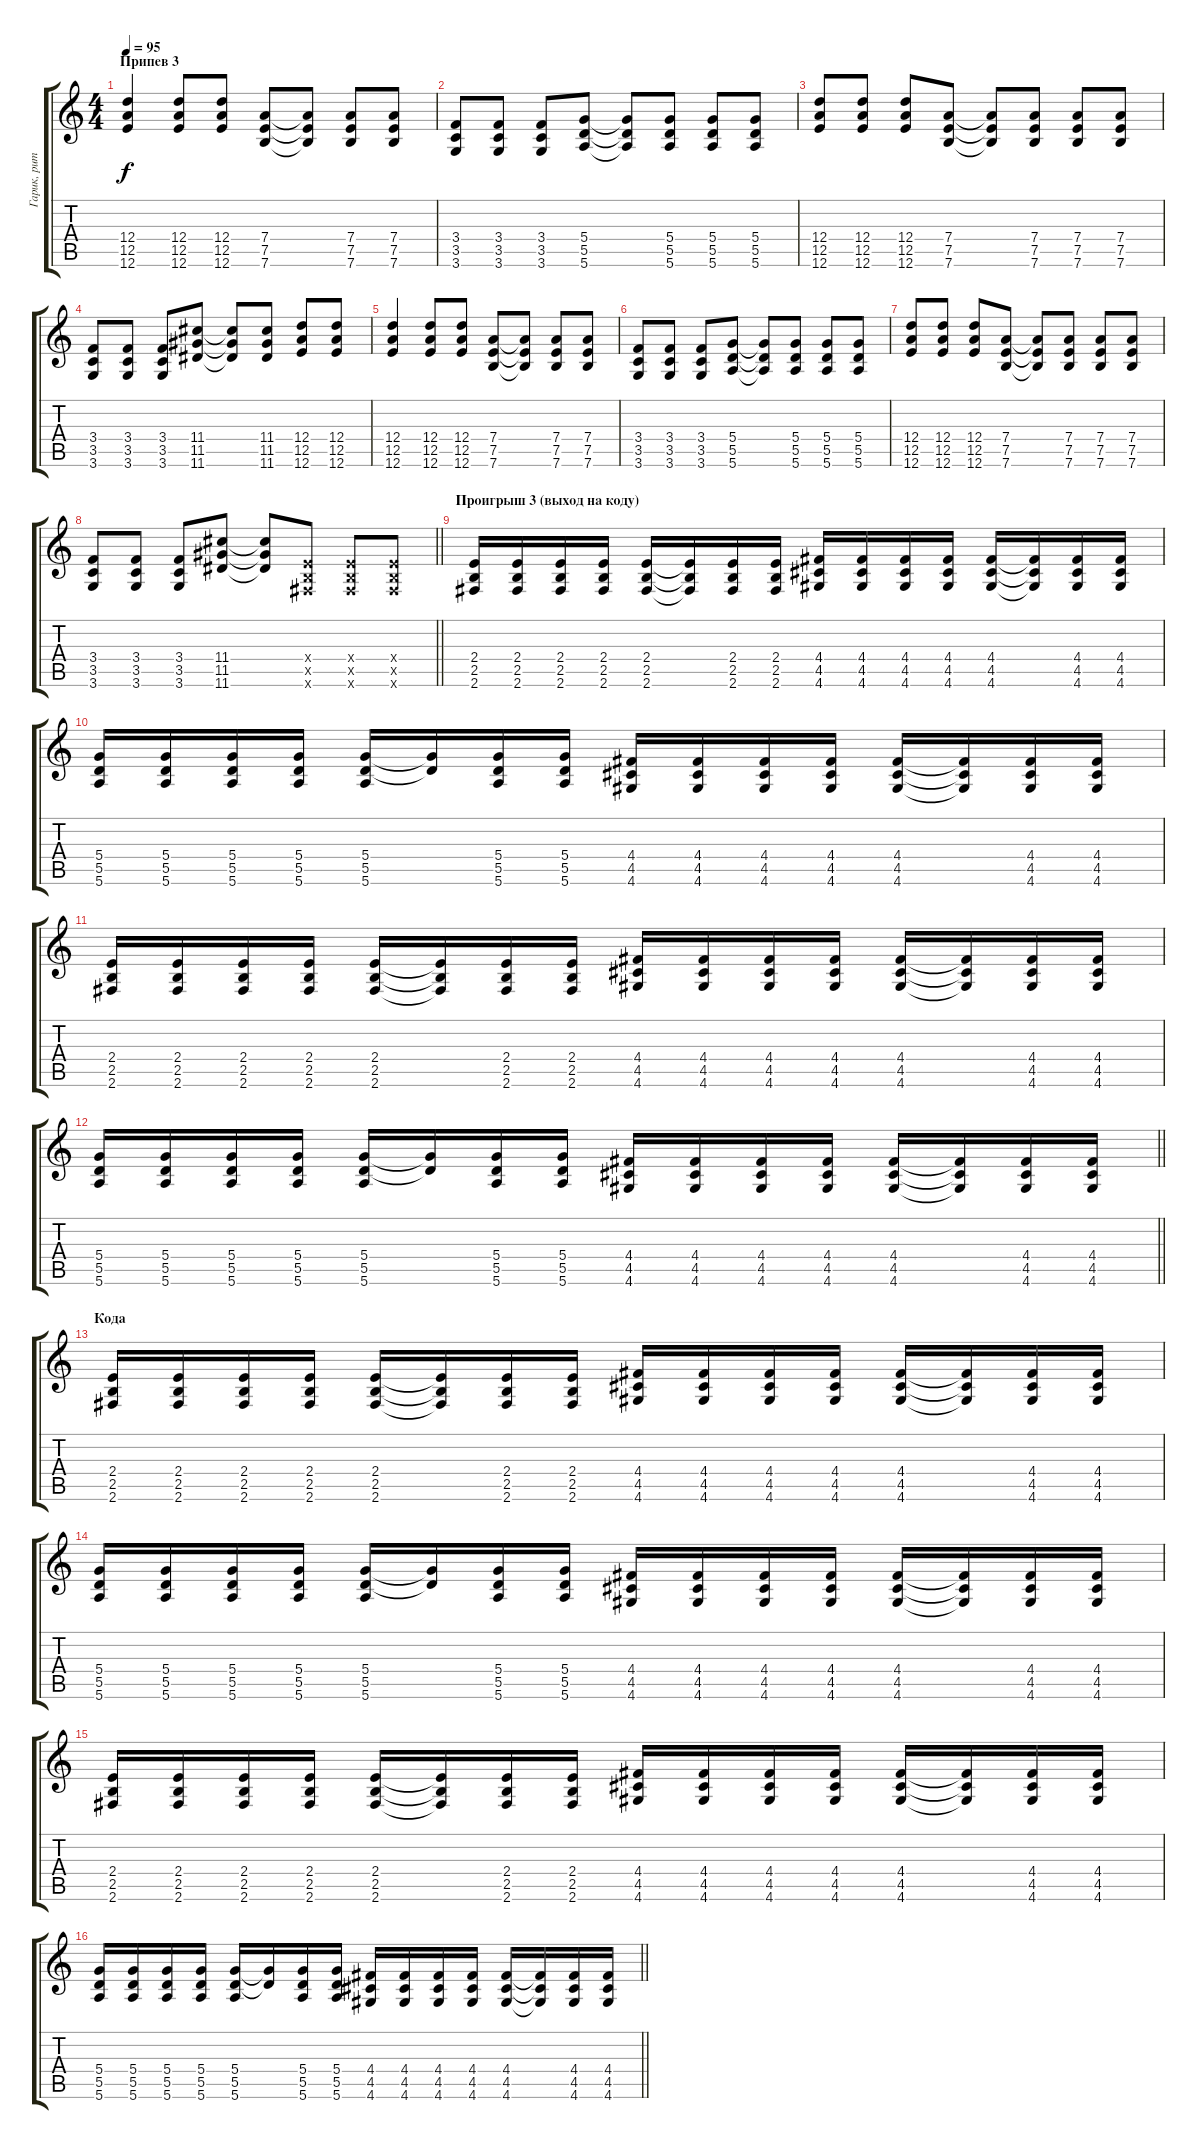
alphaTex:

\track ("Гарик, ритм + эффекты" "Гарик, рит") {solo instrument distortionguitar}
\staff {score tabs}
\tuning (E4 B3 G3 D3 A2 E2) {hide}
\ts (4 4)
\section ("" "Припев 3")
\tempo 95
\clef g2
\ks c
(12.4 12.5 12.6).4{dy f} (12.4 12.5 12.6).8 (12.4 12.5 12.6).8 (7.4 7.5 7.6).8 (7.4{t} 7.5{t} 7.6{t}).8 (7.4 7.5 7.6).8 (7.4 7.5 7.6).8 |
(3.4 3.5 3.6).8 (3.4 3.5 3.6).8 (3.4 3.5 3.6).8 (5.4 5.5 5.6).8 (5.4{t} 5.5{t} 5.6{t}).8 (5.4 5.5 5.6).8 (5.4 5.5 5.6).8 (5.4 5.5 5.6).8 |
(12.4 12.5 12.6).8 (12.4 12.5 12.6).8 (12.4 12.5 12.6).8 (7.4 7.5 7.6).8 (7.4{t} 7.5{t} 7.6{t}).8 (7.4 7.5 7.6).8 (7.4 7.5 7.6).8 (7.4 7.5 7.6).8 |
(3.4 3.5 3.6).8 (3.4 3.5 3.6).8 (3.4 3.5 3.6).8 (11.4 11.5 11.6).8 (11.4{t} 11.5{t} 11.6{t}).8 (11.4 11.5 11.6).8 (12.4 12.5 12.6).8 (12.4 12.5 12.6).8 |
(12.4 12.5 12.6).4 (12.4 12.5 12.6).8 (12.4 12.5 12.6).8 (7.4 7.5 7.6).8 (7.4{t} 7.5{t} 7.6{t}).8 (7.4 7.5 7.6).8 (7.4 7.5 7.6).8 |
(3.4 3.5 3.6).8 (3.4 3.5 3.6).8 (3.4 3.5 3.6).8 (5.4 5.5 5.6).8 (5.4{t} 5.5{t} 5.6{t}).8 (5.4 5.5 5.6).8 (5.4 5.5 5.6).8 (5.4 5.5 5.6).8 |
(12.4 12.5 12.6).8 (12.4 12.5 12.6).8 (12.4 12.5 12.6).8 (7.4 7.5 7.6).8 (7.4{t} 7.5{t} 7.6{t}).8 (7.4 7.5 7.6).8 (7.4 7.5 7.6).8 (7.4 7.5 7.6).8 |
\barLineRight lightlight
(3.4 3.5 3.6).8 (3.4 3.5 3.6).8 (3.4 3.5 3.6).8 (11.4 11.5 11.6).8 (11.4{t} 11.5{t} 11.6{t}).8 (2.4{x} 2.5{x} 2.6{x}).8 (2.4{x} 2.5{x} 2.6{x}).8 (2.4{x} 2.5{x} 2.6{x}).8 |
\section ("" "Проигрыш 3 (выход на коду)")
(2.4 2.5 2.6).16 (2.4 2.5 2.6).16 (2.4 2.5 2.6).16 (2.4 2.5 2.6).16 (2.4 2.5 2.6).16 (2.4{t} 2.5{t} 2.6{t}).16 (2.4 2.5 2.6).16 (2.4 2.5 2.6).16 (4.4 4.5 4.6).16 (4.4 4.5 4.6).16 (4.4 4.5 4.6).16 (4.4 4.5 4.6).16 (4.4 4.5 4.6).16 (4.4{t} 4.5{t} 4.6{t}).16 (4.4 4.5 4.6).16 (4.4 4.5 4.6).16 |
(5.4 5.5 5.6).16 (5.4 5.5 5.6).16 (5.4 5.5 5.6).16 (5.4 5.5 5.6).16 (5.4 5.5 5.6).16 (5.4{t} 5.5{t}).16 (5.4 5.5 5.6).16 (5.4 5.5 5.6).16 (4.4 4.5 4.6).16 (4.4 4.5 4.6).16 (4.4 4.5 4.6).16 (4.4 4.5 4.6).16 (4.4 4.5 4.6).16 (4.4{t} 4.5{t} 4.6{t}).16 (4.4 4.5 4.6).16 (4.4 4.5 4.6).16 |
(2.4 2.5 2.6).16 (2.4 2.5 2.6).16 (2.4 2.5 2.6).16 (2.4 2.5 2.6).16 (2.4 2.5 2.6).16 (2.4{t} 2.5{t} 2.6{t}).16 (2.4 2.5 2.6).16 (2.4 2.5 2.6).16 (4.4 4.5 4.6).16 (4.4 4.5 4.6).16 (4.4 4.5 4.6).16 (4.4 4.5 4.6).16 (4.4 4.5 4.6).16 (4.4{t} 4.5{t} 4.6{t}).16 (4.4 4.5 4.6).16 (4.4 4.5 4.6).16 |
\barLineRight lightlight
(5.4 5.5 5.6).16 (5.4 5.5 5.6).16 (5.4 5.5 5.6).16 (5.4 5.5 5.6).16 (5.4 5.5 5.6).16 (5.4{t} 5.5{t}).16 (5.4 5.5 5.6).16 (5.4 5.5 5.6).16 (4.4 4.5 4.6).16 (4.4 4.5 4.6).16 (4.4 4.5 4.6).16 (4.4 4.5 4.6).16 (4.4 4.5 4.6).16 (4.4{t} 4.5{t} 4.6{t}).16 (4.4 4.5 4.6).16 (4.4 4.5 4.6).16 |
\section ("" "Кода")
(2.4 2.5 2.6).16 (2.4 2.5 2.6).16 (2.4 2.5 2.6).16 (2.4 2.5 2.6).16 (2.4 2.5 2.6).16 (2.4{t} 2.5{t} 2.6{t}).16 (2.4 2.5 2.6).16 (2.4 2.5 2.6).16 (4.4 4.5 4.6).16 (4.4 4.5 4.6).16 (4.4 4.5 4.6).16 (4.4 4.5 4.6).16 (4.4 4.5 4.6).16 (4.4{t} 4.5{t} 4.6{t}).16 (4.4 4.5 4.6).16 (4.4 4.5 4.6).16 |
(5.4 5.5 5.6).16 (5.4 5.5 5.6).16 (5.4 5.5 5.6).16 (5.4 5.5 5.6).16 (5.4 5.5 5.6).16 (5.4{t} 5.5{t}).16 (5.4 5.5 5.6).16 (5.4 5.5 5.6).16 (4.4 4.5 4.6).16 (4.4 4.5 4.6).16 (4.4 4.5 4.6).16 (4.4 4.5 4.6).16 (4.4 4.5 4.6).16 (4.4{t} 4.5{t} 4.6{t}).16 (4.4 4.5 4.6).16 (4.4 4.5 4.6).16 |
(2.4 2.5 2.6).16 (2.4 2.5 2.6).16 (2.4 2.5 2.6).16 (2.4 2.5 2.6).16 (2.4 2.5 2.6).16 (2.4{t} 2.5{t} 2.6{t}).16 (2.4 2.5 2.6).16 (2.4 2.5 2.6).16 (4.4 4.5 4.6).16 (4.4 4.5 4.6).16 (4.4 4.5 4.6).16 (4.4 4.5 4.6).16 (4.4 4.5 4.6).16 (4.4{t} 4.5{t} 4.6{t}).16 (4.4 4.5 4.6).16 (4.4 4.5 4.6).16 |
\barLineRight lightlight
(5.4 5.5 5.6).16 (5.4 5.5 5.6).16 (5.4 5.5 5.6).16 (5.4 5.5 5.6).16 (5.4 5.5 5.6).16 (5.4{t} 5.5{t}).16 (5.4 5.5 5.6).16 (5.4 5.5 5.6).16 (4.4 4.5 4.6).16 (4.4 4.5 4.6).16 (4.4 4.5 4.6).16 (4.4 4.5 4.6).16 (4.4 4.5 4.6).16 (4.4{t} 4.5{t} 4.6{t}).16 (4.4 4.5 4.6).16 (4.4 4.5 4.6).16
